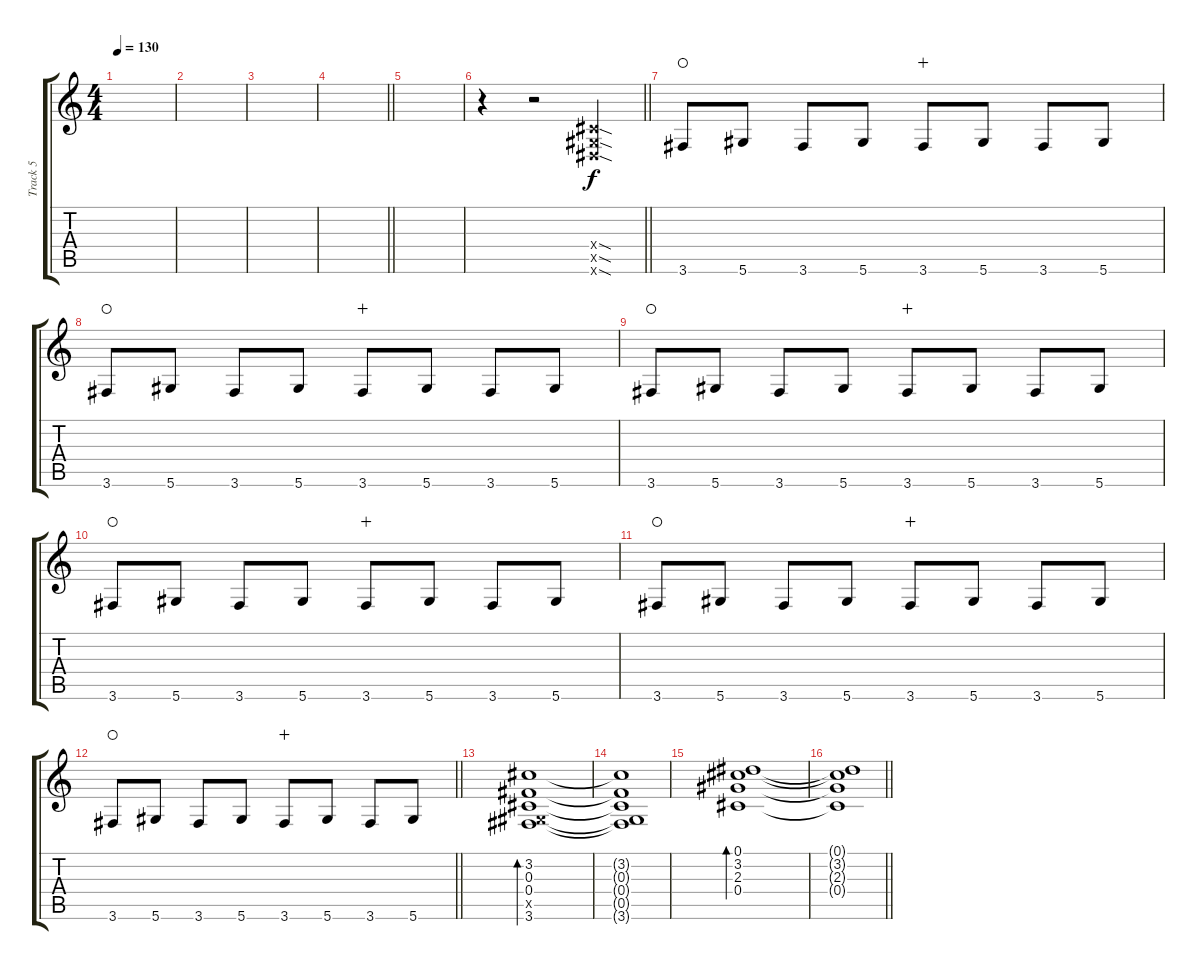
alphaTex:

\track ("Track 5" "Track 5") {instrument overdrivenguitar}
\staff {score tabs}
\tuning (Eb4 Bb3 Gb3 Db3 Ab2 Eb2) {hide}
\ts (4 4)
\tempo 130
\clef g2
\ks c
|
|
|
\barLineRight lightlight
|
|
\barLineRight lightlight
r.4 r.2 (0.4{sod x} 0.5{sod x} 0.6{sod x}).4 |
3.6.8{dy f waho} 5.6.8 3.6.8 5.6.8 3.6.8{wahc} 5.6.8 3.6.8 5.6.8 |
3.6.8{waho} 5.6.8 3.6.8 5.6.8 3.6.8{wahc} 5.6.8 3.6.8 5.6.8 |
3.6.8{waho} 5.6.8 3.6.8 5.6.8 3.6.8{wahc} 5.6.8 3.6.8 5.6.8 |
3.6.8{waho} 5.6.8 3.6.8 5.6.8 3.6.8{wahc} 5.6.8 3.6.8 5.6.8 |
3.6.8{waho} 5.6.8 3.6.8 5.6.8 3.6.8{wahc} 5.6.8 3.6.8 5.6.8 |
\barLineRight lightlight
3.6.8{waho} 5.6.8 3.6.8 5.6.8 3.6.8{wahc} 5.6.8 3.6.8 5.6.8 |
(3.2 0.3 0.4 0.5{x} 3.6).1{bd 120 volume 9 balance 8} |
(3.2{t} 0.3{t} 0.4{t} 0.5{t} 3.6{t}).1 |
(0.1 3.2 2.3 0.4).1{bd 120} |
\barLineRight lightlight
(0.1{t} 3.2{t} 2.3{t} 0.4{t}).1
